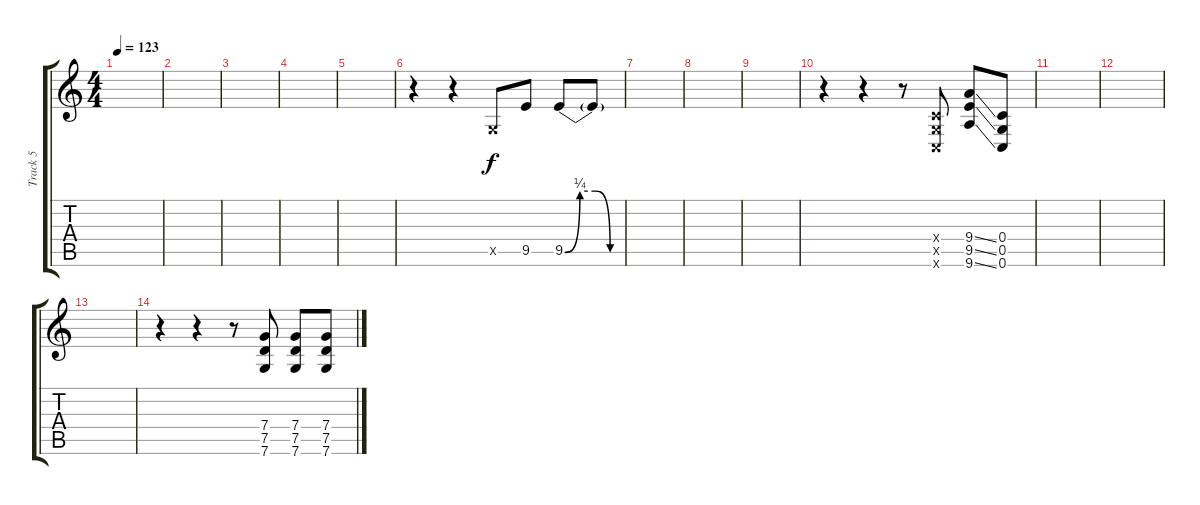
\track ("Track 5" "Track 5") {instrument overdrivenguitar}
\staff {score tabs}
\tuning (D4 A3 F3 C3 G2 C2) {hide}
\ts (4 4)
\tempo 123
\clef g2
\ks c
|
|
|
|
|
r.4 r.4 0.5{x}.8 9.5.8 9.5{be (custom 0 0 15 1 30 1 45 0 60 0)}.8 9.5{t}.8 |
|
|
|
r.4 r.4 r.8 (0.4{x} 0.5{x} 0.6{x}).8 (9.4{ss} 9.5{ss} 9.6{ss}).8 (0.4 0.5 0.6).8 |
|
|
|
r.4 r.4 r.8 (7.4 7.5 7.6).8 (7.4 7.5 7.6).8 (7.4 7.5 7.6).8
